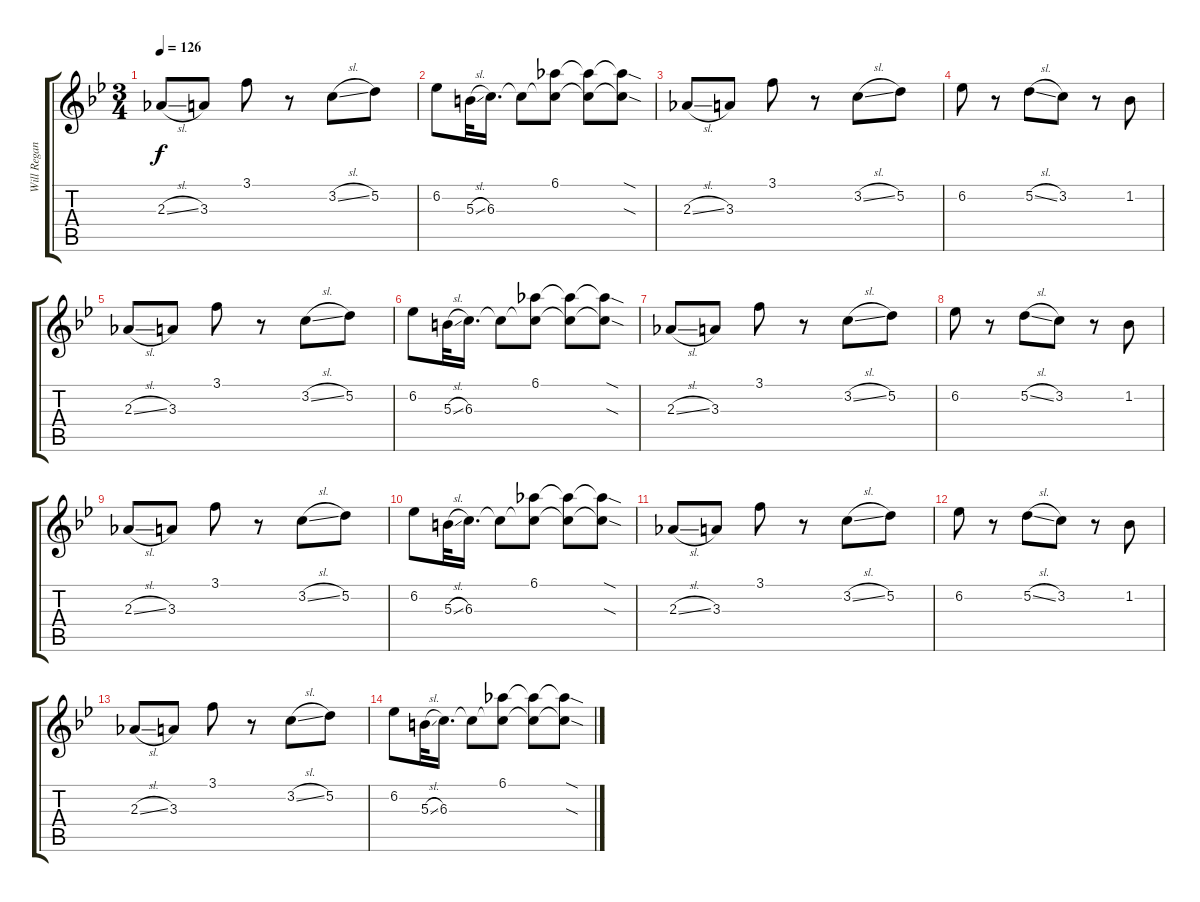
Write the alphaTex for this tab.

\track ("Will Regano (distorted)" "Will Regan") {instrument distortionguitar}
\staff {score tabs}
\tuning (D4 A3 Gb3 D3 A2 D2) {hide}
\ts (3 4)
\tempo 126
\clef g2
\ks bb
2.3{sl}.8{dy f} 3.3.8 3.1.8 r.8 3.2{sl}.8 5.2.8 |
6.2.8 5.3{sl}.32 6.3.16{d} 6.3{t}.8 (6.1 6.3{t}).8 (6.1{t} 6.3{t}).8 (6.1{sod t} 6.3{sod t}).8 |
2.3{sl}.8 3.3.8 3.1.8 r.8 3.2{sl}.8 5.2.8 |
6.2.8 r.8 5.2{sl}.8 3.2.8 r.8 1.2.8 |
2.3{sl}.8 3.3.8 3.1.8 r.8 3.2{sl}.8 5.2.8 |
6.2.8 5.3{sl}.32 6.3.16{d} 6.3{t}.8 (6.1 6.3{t}).8 (6.1{t} 6.3{t}).8 (6.1{sod t} 6.3{sod t}).8 |
2.3{sl}.8 3.3.8 3.1.8 r.8 3.2{sl}.8 5.2.8 |
6.2.8 r.8 5.2{sl}.8 3.2.8 r.8 1.2.8 |
2.3{sl}.8 3.3.8 3.1.8 r.8 3.2{sl}.8 5.2.8 |
6.2.8 5.3{sl}.32 6.3.16{d} 6.3{t}.8 (6.1 6.3{t}).8 (6.1{t} 6.3{t}).8 (6.1{sod t} 6.3{sod t}).8 |
2.3{sl}.8 3.3.8 3.1.8 r.8 3.2{sl}.8 5.2.8 |
6.2.8 r.8 5.2{sl}.8 3.2.8 r.8 1.2.8 |
2.3{sl}.8 3.3.8 3.1.8 r.8 3.2{sl}.8 5.2.8 |
6.2.8 5.3{sl}.32 6.3.16{d} 6.3{t}.8 (6.1 6.3{t}).8 (6.1{t} 6.3{t}).8 (6.1{sod t} 6.3{sod t}).8
